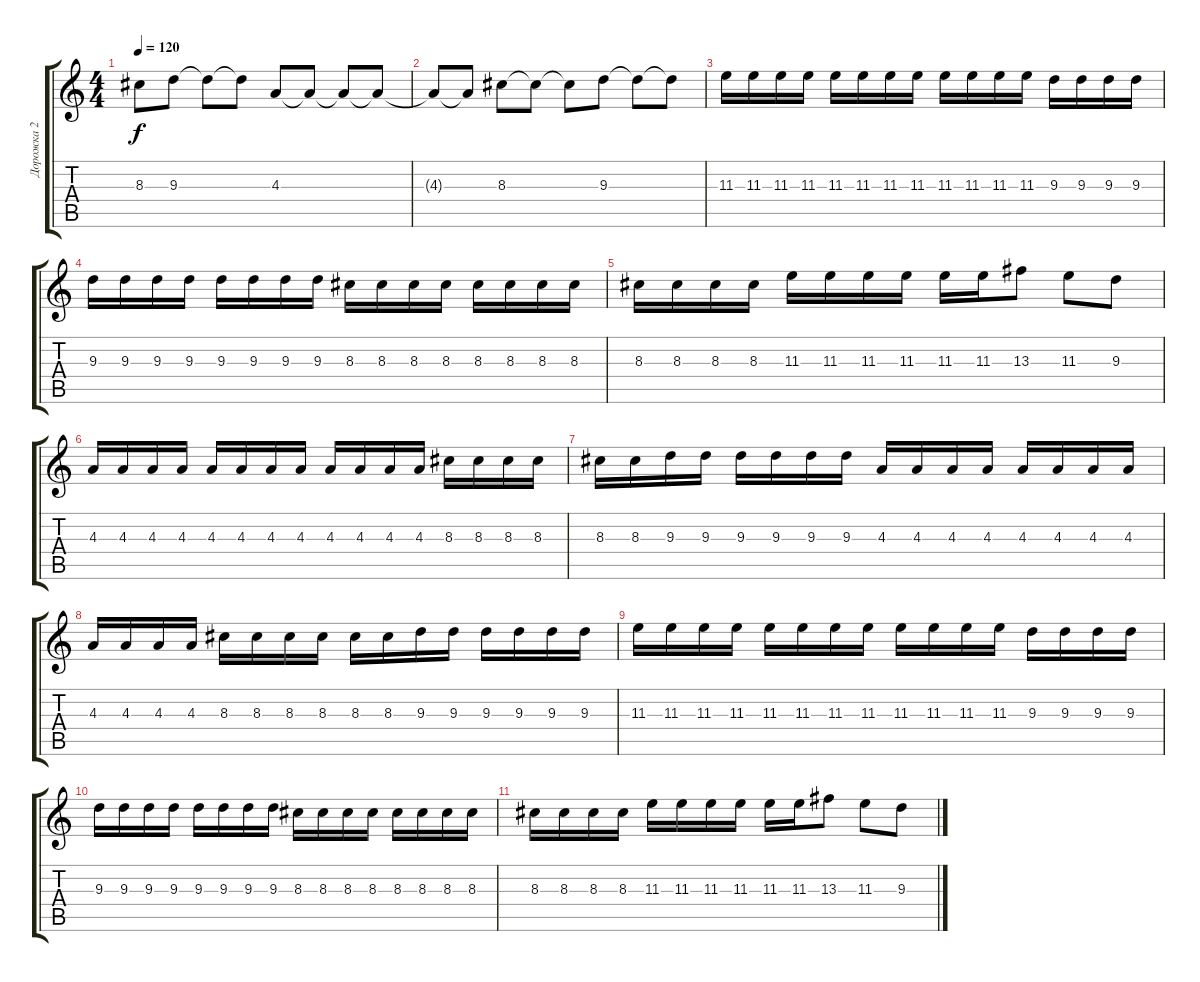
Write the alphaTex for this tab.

\track ("Дорожка 2" "Дорожка 2") {instrument acousticguitarsteel}
\staff {score tabs}
\tuning (D4 A3 F3 C3 G2 C2) {hide}
\ts (4 4)
\tempo 120
\clef g2
\ks c
8.3{t}.8{dy f} 9.3.8 9.3{t}.8 9.3{t}.8 4.3.8 4.3{t}.8 4.3{t}.8 4.3{t}.8 |
4.3{t}.8 4.3{t}.8 8.3.8 8.3{t}.8 8.3{t}.8 9.3.8 9.3{t}.8 9.3{t}.8 |
11.3.16 11.3.16 11.3.16 11.3.16 11.3.16 11.3.16 11.3.16 11.3.16 11.3.16 11.3.16 11.3.16 11.3.16 9.3.16 9.3.16 9.3.16 9.3.16 |
9.3.16 9.3.16 9.3.16 9.3.16 9.3.16 9.3.16 9.3.16 9.3.16 8.3.16 8.3.16 8.3.16 8.3.16 8.3.16 8.3.16 8.3.16 8.3.16 |
8.3.16 8.3.16 8.3.16 8.3.16 11.3.16 11.3.16 11.3.16 11.3.16 11.3.16 11.3.16 13.3.8 11.3.8 9.3.8 |
4.3.16 4.3.16 4.3.16 4.3.16 4.3.16 4.3.16 4.3.16 4.3.16 4.3.16 4.3.16 4.3.16 4.3.16 8.3.16 8.3.16 8.3.16 8.3.16 |
8.3.16 8.3.16 9.3.16 9.3.16 9.3.16 9.3.16 9.3.16 9.3.16 4.3.16 4.3.16 4.3.16 4.3.16 4.3.16 4.3.16 4.3.16 4.3.16 |
4.3.16 4.3.16 4.3.16 4.3.16 8.3.16 8.3.16 8.3.16 8.3.16 8.3.16 8.3.16 9.3.16 9.3.16 9.3.16 9.3.16 9.3.16 9.3.16 |
11.3.16 11.3.16 11.3.16 11.3.16 11.3.16 11.3.16 11.3.16 11.3.16 11.3.16 11.3.16 11.3.16 11.3.16 9.3.16 9.3.16 9.3.16 9.3.16 |
9.3.16 9.3.16 9.3.16 9.3.16 9.3.16 9.3.16 9.3.16 9.3.16 8.3.16 8.3.16 8.3.16 8.3.16 8.3.16 8.3.16 8.3.16 8.3.16 |
8.3.16 8.3.16 8.3.16 8.3.16 11.3.16 11.3.16 11.3.16 11.3.16 11.3.16 11.3.16 13.3.8 11.3.8 9.3.8
